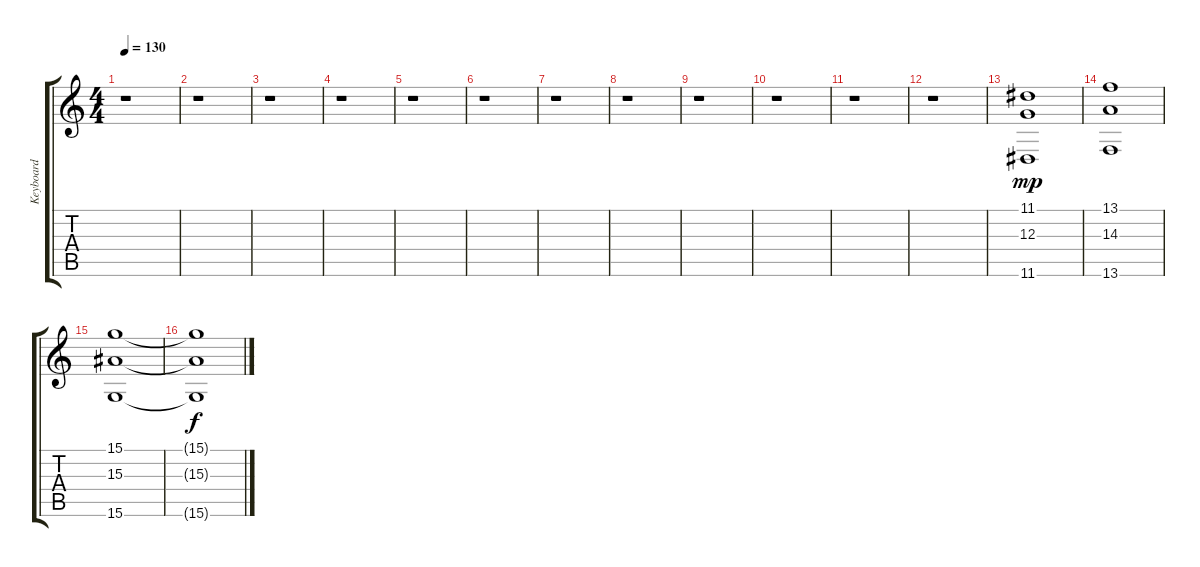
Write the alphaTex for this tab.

\track ("Keyboard" "Keyboard") {instrument churchorgan}
\staff {score tabs}
\tuning (E4 B3 G3 D3 A2 E2) {hide}
\ts (4 4)
\tempo 130
\clef g2
\ks c
r.1{dy mp instrument churchorgan} |
r.1 |
r.1 |
r.1 |
r.1 |
r.1 |
r.1 |
r.1 |
r.1 |
r.1 |
r.1 |
r.1 |
\section ("" "")
(11.1 12.3 11.6).1 |
(13.1 14.3 13.6).1 |
(15.1 15.3 15.6).1 |
(15.1{t} 15.3{t} 15.6{t}).1{dy f}
